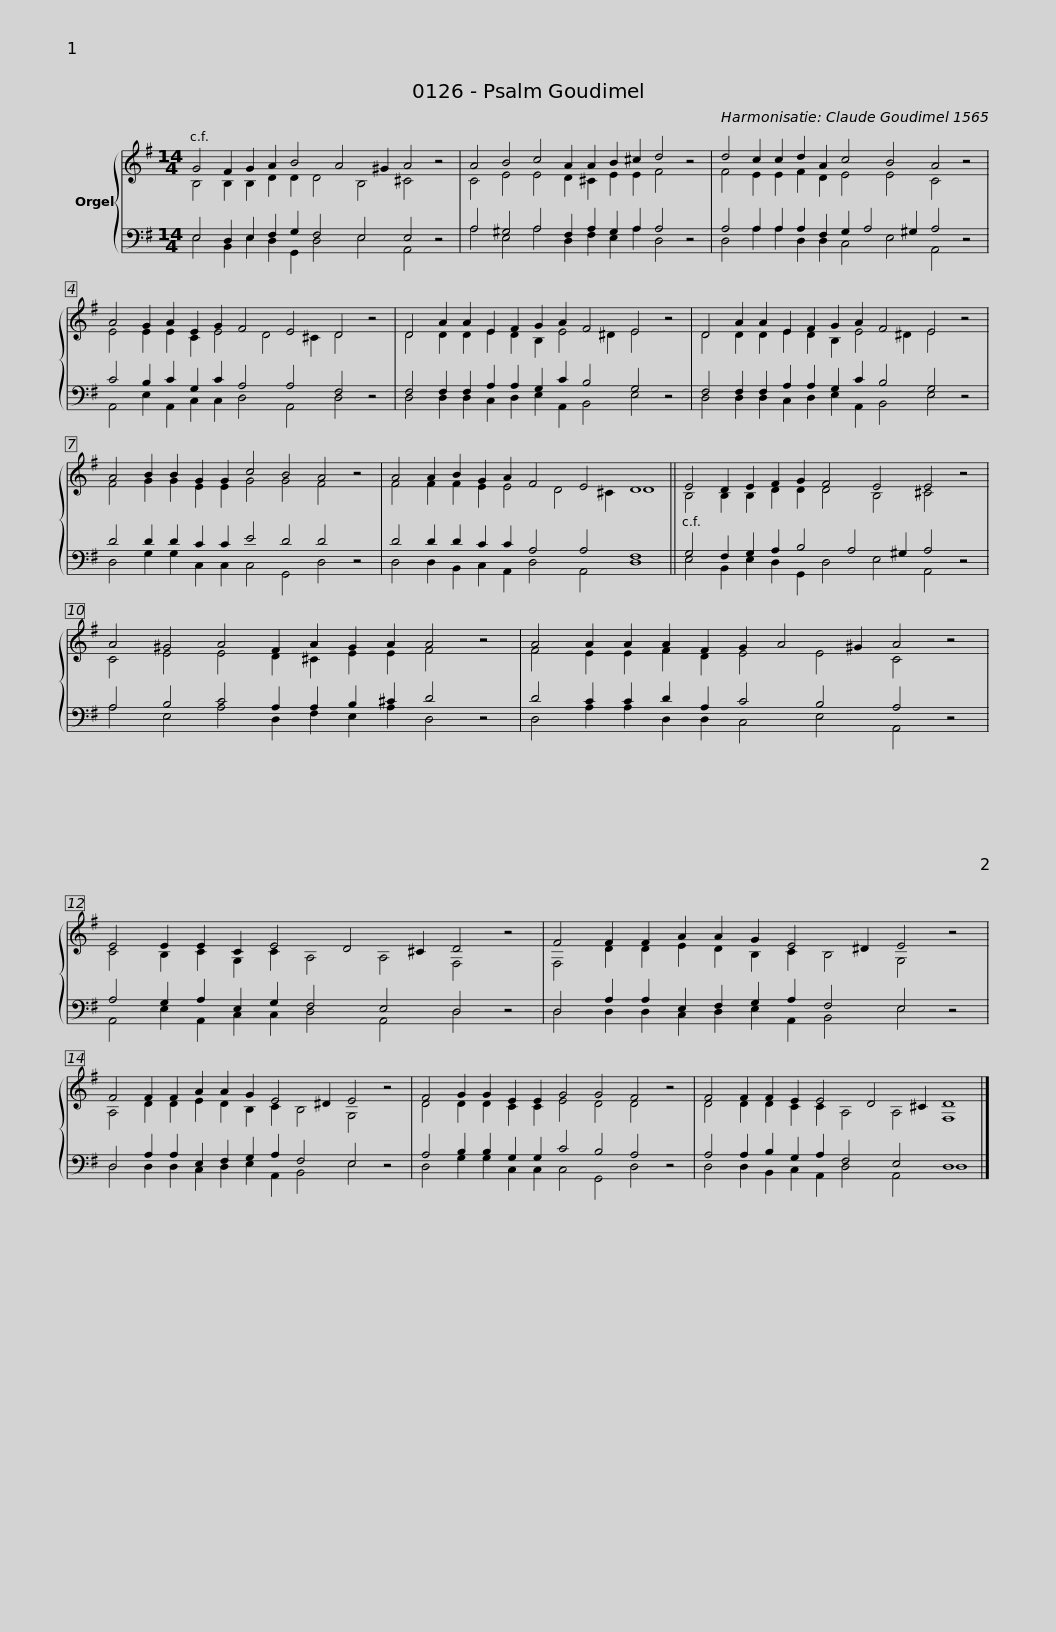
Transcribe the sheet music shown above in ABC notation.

X:1
%%score { ( 1 2 ) | ( 3 4 ) }
L:1/8
M:14/4
I:linebreak $
K:G
V:1 treble
V:2 treble
V:3 bass
V:4 bass
V:1
 G4 F2 G2 A2 B4 A4 ^G2 A4 z4 |$ A4 B4 c4 A2 A2 B2 ^c2 d4 z4 |$ d4 c2 c2 d2 A2 c4 B4 A4 z4 |$ A4 G2 A2 E2 G2 F4 E4 D4 z4 |$ D4 A2 A2 E2 F2 G2 A2 F4 E4 z4 |$ %5
 D4 A2 A2 E2 F2 G2 A2 F4 E4 z4 |$ A4 B2 B2 G2 G2 c4 B4 A4 z4 |$ A4 A2 B2 G2 A2 F4 E4 D8 ||$ E4 D2 E2 F2 G2 F4 E4 E4 z4 |$ A4 ^G4 A4 F2 A2 G2 A2 A4 z4 |$ %10
 A4 A2 A2 A2 F2 G2 A4 ^G2 A4 z4 |$ E4 E2 E2 C2 E4 D4 ^C2 D4 z4 |$ F4 F2 F2 A2 A2 G2 E4 ^D2 E4 z4 |$ F4 F2 F2 A2 A2 G2 E4 ^D2 E4 z4 |$ F4 G2 G2 E2 E2 G4 G4 F4 z4 |$ %15
 F4 F2 F2 E2 E4 D4 ^C2 D8 |] %16
V:2
 B,4 B,2 B,2 D2 D2 D4 B,4 ^C4 x4 |$ C4 E4 E4 D2 ^C2 E2 E2 F4 x4 |$ F4 E2 E2 F2 D2 E4 E4 C4 x4 |$ E4 E2 E2 C2 E4 D4 ^C2 D4 x4 |$ D4 D2 D2 E2 D2 B,2 E4 ^D2 E4 x4 |$ %5
 D4 D2 D2 E2 D2 B,2 E4 ^D2 E4 x4 |$ F4 G2 G2 E2 E2 G4 G4 F4 x4 |$ F4 F2 F2 E2 E4 D4 ^C2 D8 ||$ B,4 B,2 B,2 D2 D2 D4 B,4 ^C4 x4 |$ C4 E4 E4 D2 ^C2 E2 E2 F4 x4 |$ %10
 F4 E2 E2 F2 D2 E4 E4 C4 x4 |$ C4 B,2 C2 G,2 C2 A,4 A,4 F,4 x4 |$ F,4 D2 D2 E2 D2 B,2 C2 B,4 G,4 x4 |$ A,4 D2 D2 E2 D2 B,2 C2 B,4 G,4 x4 |$ D4 D2 D2 C2 C2 E4 D4 D4 x4 |$ %15
 D4 D2 D2 C2 C2 A,4 A,4 F,8 |] %16
V:3
 E,4 D,2 E,2 F,2 G,2 F,4 E,4 E,4 z4 |$ A,4 ^G,4 A,4 F,2 A,2 G,2 A,2 A,4 z4 |$ A,4 A,2 A,2 A,2 F,2 G,2 A,4 ^G,2 A,4 z4 |$ C4 B,2 C2 G,2 C2 A,4 A,4 F,4 z4 |$ F,4 F,2 F,2 A,2 A,2 G,2 C2 B,4 G,4 z4 |$ %5
 F,4 F,2 F,2 A,2 A,2 G,2 C2 B,4 G,4 z4 |$ D4 D2 D2 C2 C2 E4 D4 D4 z4 |$ D4 D2 D2 C2 C2 A,4 A,4 F,8 ||$ G,4 F,2 G,2 A,2 B,4 A,4 ^G,2 A,4 z4 |$ A,4 B,4 C4 A,2 A,2 B,2 ^C2 D4 z4 |$ %10
 D4 C2 C2 D2 A,2 C4 B,4 A,4 z4 |$ A,4 G,2 A,2 E,2 G,2 F,4 E,4 D,4 z4 |$ D,4 A,2 A,2 E,2 F,2 G,2 A,2 F,4 E,4 z4 |$ D,4 A,2 A,2 E,2 F,2 G,2 A,2 F,4 E,4 z4 |$ A,4 B,2 B,2 G,2 G,2 C4 B,4 A,4 z4 |$ %15
 A,4 A,2 B,2 G,2 A,2 F,4 E,4 D,8 |] %16
V:4
 E,4 B,,2 E,2 D,2 G,,2 D,4 E,4 A,,4 x4 |$ A,4 E,4 A,4 D,2 F,2 E,2 A,2 D,4 x4 |$ D,4 A,2 A,2 D,2 D,2 C,4 E,4 A,,4 x4 |$ A,,4 E,2 A,,2 C,2 C,2 D,4 A,,4 D,4 x4 |$ D,4 D,2 D,2 C,2 D,2 E,2 A,,2 B,,4 E,4 x4 |$ %5
 D,4 D,2 D,2 C,2 D,2 E,2 A,,2 B,,4 E,4 x4 |$ D,4 G,2 G,2 C,2 C,2 C,4 G,,4 D,4 x4 |$ D,4 D,2 B,,2 C,2 A,,2 D,4 A,,4 D,8 ||$ E,4 B,,2 E,2 D,2 G,,2 D,4 E,4 A,,4 x4 |$ A,4 E,4 A,4 D,2 F,2 E,2 A,2 D,4 x4 |$ %10
 D,4 A,2 A,2 D,2 D,2 C,4 E,4 A,,4 x4 |$ A,,4 E,2 A,,2 C,2 C,2 D,4 A,,4 D,4 x4 |$ D,4 D,2 D,2 C,2 D,2 E,2 A,,2 B,,4 E,4 x4 |$ D,4 D,2 D,2 C,2 D,2 E,2 A,,2 B,,4 E,4 x4 |$ D,4 G,2 G,2 C,2 C,2 C,4 G,,4 D,4 x4 |$ %15
 D,4 D,2 B,,2 C,2 A,,2 D,4 A,,4 D,8 |] %16
